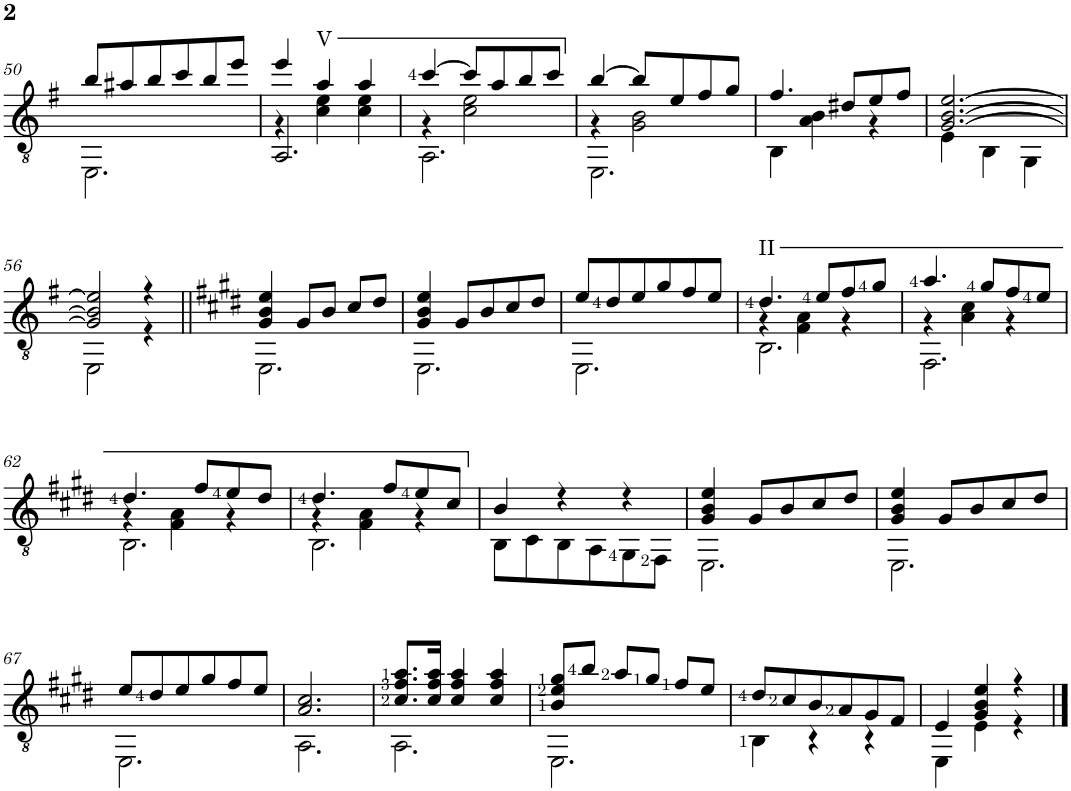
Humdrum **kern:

**kern
*part1
*staff1
*I"Classical Guitar
*I'Guit.
!!LO:PB:g=z
*clefGv2
*k[f#]
*e:
*M3/4
=50
*^
8b/L	2.EE\
8a#X/	.
8b/	.
8cc/	.
8b/	.
8ee/J	.
=51	=51
*	*^
4ee/	4r	2.AA/
!LO:TX:a:t=V	!	!
4a/	4c\ 4e\	.
4a/	4c\ 4e\	.
=52	=52	=52
[4cc/	4r	2.AA\
8cc/L]	2c\ 2e\	.
8a/	.	.
8b/	.	.
8cc/J	.	.
=53	=53	=53
[4b/	4r	2.EE\
8b/L]	2G\ 2B\	.
8e/	.	.
8f#/	.	.
8g/J	.	.
*	*v	*v
=54	=54
4.f#/	4BB\
.	4A\ 4B\
8d#X/L	.
8e/	4r
8f#/J	.
=55	=55
[2.G/ [2.B/ [2.e/	4E\
.	4BB\
.	4GG\
!!LO:LB:g=z	!!
=56	=56
2G/] 2B/] 2e/]	2EE\
4r	4r
=57||	=57||
*k[f#c#g#d#]	*
*E:	*
4G#/ 4B/ 4e/	2.EE\
8G#/L	.
8B/J	.
8c#/L	.
8d#/J	.
=58	=58
4G#/ 4B/ 4e/	2.EE\
8G#/L	.
8B/	.
8c#/	.
8d#/J	.
=59	=59
8e/L	2.EE\
8d#/	.
8e/	.
8g#/	.
8f#/	.
8e/J	.
=60	=60
*	*^
!LO:TX:a:t=II	!	!
4.d#/	4r	2.BB\
.	4F#\ 4A\	.
8e/L	.	.
8f#/	4r	.
8g#/J	.	.
=61	=61	=61
4.a/	4r	2.FF#\
.	4A\ 4c#\	.
8g#/L	.	.
8f#/	4r	.
8e/J	.	.
!!LO:LB:g=z	!!	!!
=62	=62	=62
4.d#/	4r	2.BB\
.	4F#\ 4A\	.
8f#/L	.	.
8e/	4r	.
8d#/J	.	.
=63	=63	=63
4.d#/	4r	2.BB\
.	4F#\ 4A\	.
8f#/L	.	.
8e/	4r	.
8c#/J	.	.
*	*v	*v
=64	=64
4B/	8BB\L
.	8C#\
4r	8BB\
.	8AA\
4r	8GG#\
.	8FF#\J
=65	=65
4G#/ 4B/ 4e/	2.EE\
8G#/L	.
8B/	.
8c#/	.
8d#/J	.
=66	=66
4G#/ 4B/ 4e/	2.EE\
8G#/L	.
8B/	.
8c#/	.
8d#/J	.
!!LO:LB:g=z	!!
=67	=67
8e/L	2.EE\
8d#/	.
8e/	.
8g#/	.
8f#/	.
8e/J	.
=68	=68
2.A/ 2.c#/	2.AA\
=69	=69
8.c#/ 8.f#/ 8.a/L	2.AA\
16c#/ 16f#/ 16a/Jk	.
4c#/ 4f#/ 4a/	.
4c#/ 4f#/ 4a/	.
=70	=70
8B/ 8e/ 8g#/L	2.EE\
8b/J	.
8a/L	.
8g#/J	.
8f#/L	.
8e/J	.
=71	=71
8d#/L	4BB\
8c#/	.
8B/	4r
8A/	.
8G#/	4r
8F#/J	.
=72	=72
4E/	4EE\
4G#/ 4B/ 4e/	4E\
4r	4r
*v	*v
==
*-
